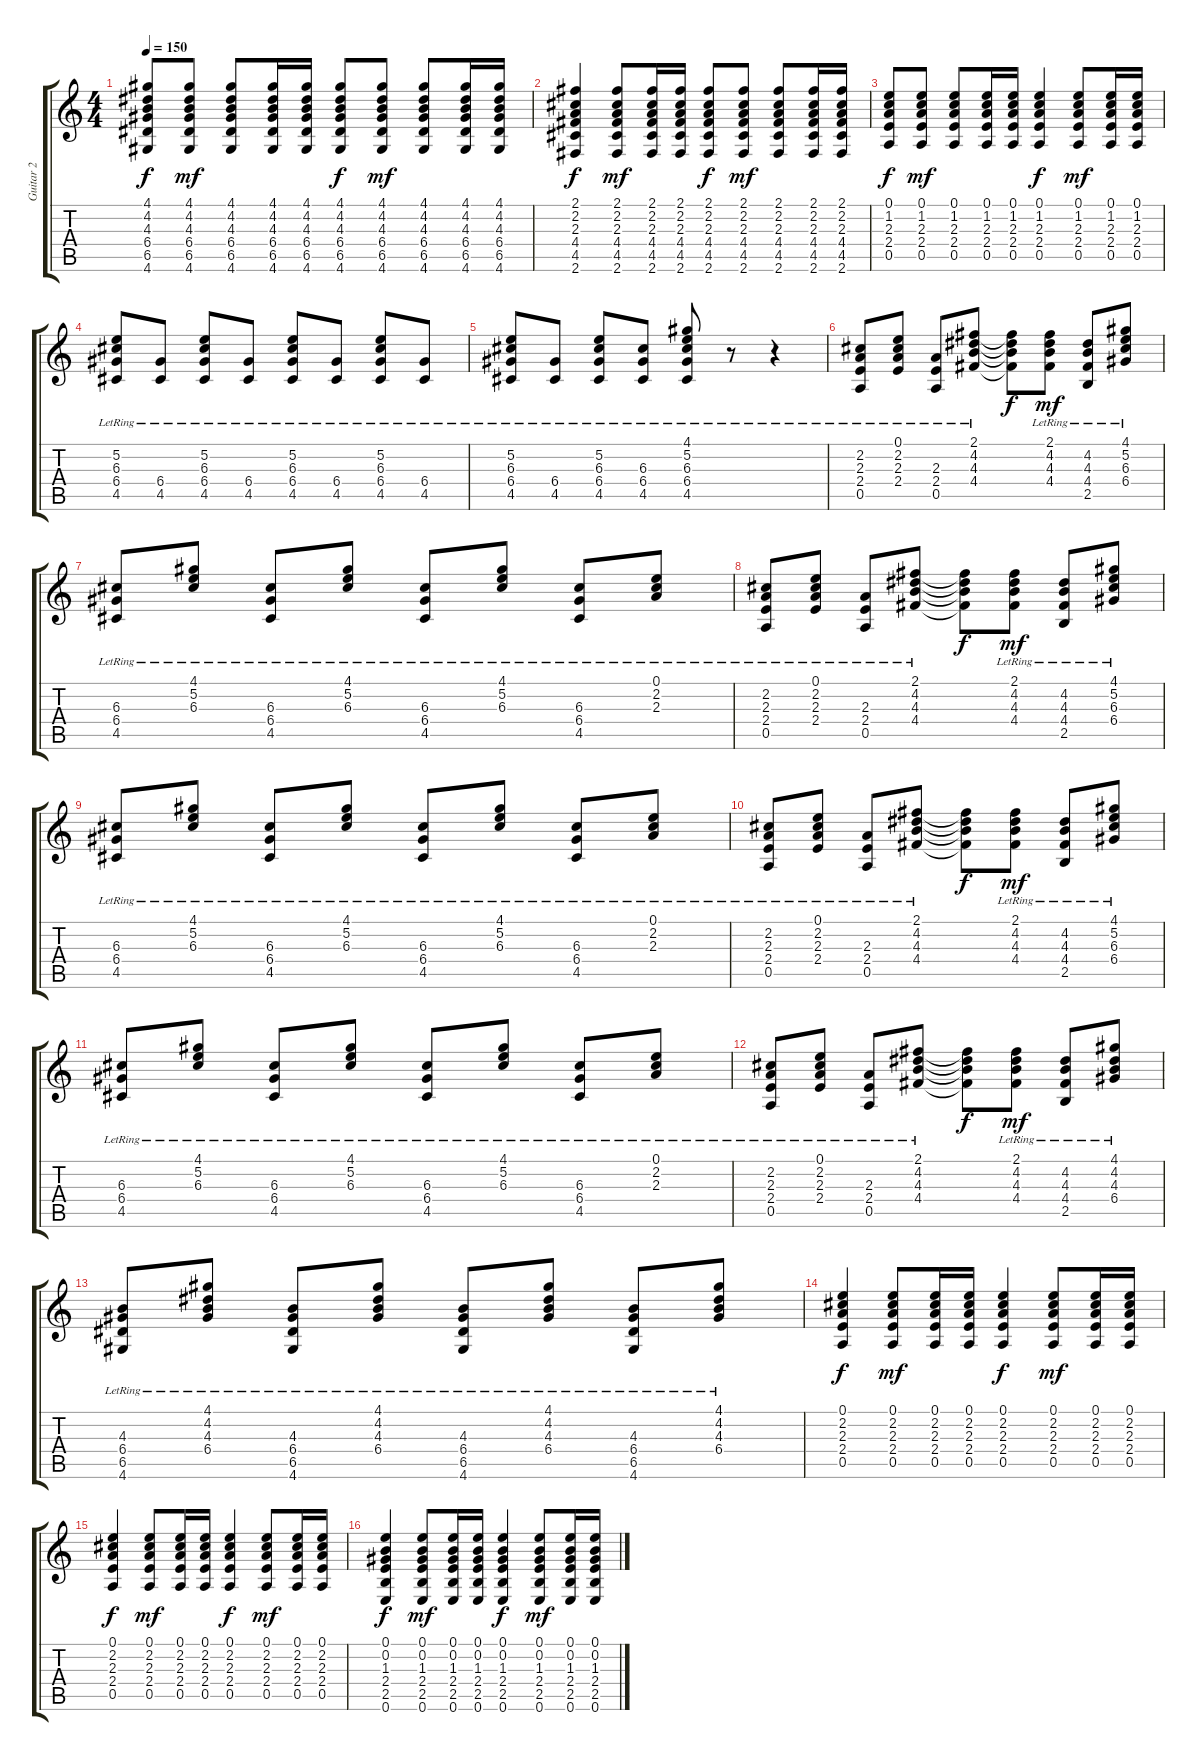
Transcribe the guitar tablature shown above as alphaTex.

\track ("Guitar 2" "Guitar 2") {instrument electricguitarclean}
\staff {score tabs}
\tuning (E4 B3 G3 D3 A2 E2) {hide}
\ts (4 4)
\tempo 150
\clef g2
\ks c
(4.1 4.2 4.3 6.4 6.5 4.6).8{dy f} (4.1 4.2 4.3 6.4 6.5 4.6).8{dy mf} (4.1 4.2 4.3 6.4 6.5 4.6).8 (4.1 4.2 4.3 6.4 6.5 4.6).16 (4.1 4.2 4.3 6.4 6.5 4.6).16 (4.1 4.2 4.3 6.4 6.5 4.6).8{dy f} (4.1 4.2 4.3 6.4 6.5 4.6).8{dy mf} (4.1 4.2 4.3 6.4 6.5 4.6).8 (4.1 4.2 4.3 6.4 6.5 4.6).16 (4.1 4.2 4.3 6.4 6.5 4.6).16 |
(2.1 2.2 2.3 4.4 4.5 2.6).4{dy f} (2.1 2.2 2.3 4.4 4.5 2.6).8{dy mf} (2.1 2.2 2.3 4.4 4.5 2.6).16 (2.1 2.2 2.3 4.4 4.5 2.6).16 (2.1 2.2 2.3 4.4 4.5 2.6).8{dy f} (2.1 2.2 2.3 4.4 4.5 2.6).8{dy mf} (2.1 2.2 2.3 4.4 4.5 2.6).8 (2.1 2.2 2.3 4.4 4.5 2.6).16 (2.1 2.2 2.3 4.4 4.5 2.6).16 |
(0.1 1.2 2.3 2.4 0.5).8{dy f} (0.1 1.2 2.3 2.4 0.5).8{dy mf} (0.1 1.2 2.3 2.4 0.5).8 (0.1 1.2 2.3 2.4 0.5).16 (0.1 1.2 2.3 2.4 0.5).16 (0.1 1.2 2.3 2.4 0.5).4{dy f} (0.1 1.2 2.3 2.4 0.5).8{dy mf} (0.1 1.2 2.3 2.4 0.5).16 (0.1 1.2 2.3 2.4 0.5).16 |
(5.2{lr} 6.3{lr} 6.4{lr} 4.5{lr}).8 (6.4{lr} 4.5{lr}).8 (5.2{lr} 6.3{lr} 6.4{lr} 4.5{lr}).8 (6.4{lr} 4.5{lr}).8 (5.2{lr} 6.3{lr} 6.4{lr} 4.5{lr}).8 (6.4{lr} 4.5{lr}).8 (5.2{lr} 6.3{lr} 6.4{lr} 4.5{lr}).8 (6.4{lr} 4.5{lr}).8 |
(5.2{lr} 6.3{lr} 6.4{lr} 4.5{lr}).8 (6.4{lr} 4.5{lr}).8 (5.2{lr} 6.3{lr} 6.4{lr} 4.5{lr}).8 (6.3{lr} 6.4{lr} 4.5{lr}).8 (4.1{lr} 5.2{lr} 6.3{lr} 6.4{lr} 4.5{lr}).8 r.8 r.4 |
(2.2{lr} 2.3{lr} 2.4{lr} 0.5{lr}).8 (0.1{lr} 2.2{lr} 2.3{lr} 2.4{lr}).8 (2.3{lr} 2.4{lr} 0.5{lr}).8 (2.1{lr} 4.2{lr} 4.3{lr} 4.4{lr}).8 (2.1{t} 4.2{t} 4.3{t} 4.4{t}).8{dy f} (2.1{lr} 4.2{lr} 4.3{lr} 4.4{lr}).8{dy mf} (4.2{lr} 4.3{lr} 4.4{lr} 2.5{lr}).8 (4.1{lr} 5.2{lr} 6.3{lr} 6.4{lr}).8 |
(6.3{lr} 6.4{lr} 4.5{lr}).8 (4.1{lr} 5.2{lr} 6.3{lr}).8 (6.3{lr} 6.4{lr} 4.5{lr}).8 (4.1{lr} 5.2{lr} 6.3{lr}).8 (6.3{lr} 6.4{lr} 4.5{lr}).8 (4.1{lr} 5.2{lr} 6.3{lr}).8 (6.3{lr} 6.4{lr} 4.5{lr}).8 (0.1{lr} 2.2{lr} 2.3{lr}).8 |
(2.2{lr} 2.3{lr} 2.4{lr} 0.5{lr}).8 (0.1{lr} 2.2{lr} 2.3{lr} 2.4{lr}).8 (2.3{lr} 2.4{lr} 0.5{lr}).8 (2.1{lr} 4.2{lr} 4.3{lr} 4.4{lr}).8 (2.1{t} 4.2{t} 4.3{t} 4.4{t}).8{dy f} (2.1{lr} 4.2{lr} 4.3{lr} 4.4{lr}).8{dy mf} (4.2{lr} 4.3{lr} 4.4{lr} 2.5{lr}).8 (4.1{lr} 5.2{lr} 6.3{lr} 6.4{lr}).8 |
(6.3{lr} 6.4{lr} 4.5{lr}).8 (4.1{lr} 5.2{lr} 6.3{lr}).8 (6.3{lr} 6.4{lr} 4.5{lr}).8 (4.1{lr} 5.2{lr} 6.3{lr}).8 (6.3{lr} 6.4{lr} 4.5{lr}).8 (4.1{lr} 5.2{lr} 6.3{lr}).8 (6.3{lr} 6.4{lr} 4.5{lr}).8 (0.1{lr} 2.2{lr} 2.3{lr}).8 |
(2.2{lr} 2.3{lr} 2.4{lr} 0.5{lr}).8 (0.1{lr} 2.2{lr} 2.3{lr} 2.4{lr}).8 (2.3{lr} 2.4{lr} 0.5{lr}).8 (2.1{lr} 4.2{lr} 4.3{lr} 4.4{lr}).8 (2.1{t} 4.2{t} 4.3{t} 4.4{t}).8{dy f} (2.1{lr} 4.2{lr} 4.3{lr} 4.4{lr}).8{dy mf} (4.2{lr} 4.3{lr} 4.4{lr} 2.5{lr}).8 (4.1{lr} 5.2{lr} 6.3{lr} 6.4{lr}).8 |
(6.3{lr} 6.4{lr} 4.5{lr}).8 (4.1{lr} 5.2{lr} 6.3{lr}).8 (6.3{lr} 6.4{lr} 4.5{lr}).8 (4.1{lr} 5.2{lr} 6.3{lr}).8 (6.3{lr} 6.4{lr} 4.5{lr}).8 (4.1{lr} 5.2{lr} 6.3{lr}).8 (6.3{lr} 6.4{lr} 4.5{lr}).8 (0.1{lr} 2.2{lr} 2.3{lr}).8 |
(2.2{lr} 2.3{lr} 2.4{lr} 0.5{lr}).8 (0.1{lr} 2.2{lr} 2.3{lr} 2.4{lr}).8 (2.3{lr} 2.4{lr} 0.5{lr}).8 (2.1{lr} 4.2{lr} 4.3{lr} 4.4{lr}).8 (2.1{t} 4.2{t} 4.3{t} 4.4{t}).8{dy f} (2.1{lr} 4.2{lr} 4.3{lr} 4.4{lr}).8{dy mf} (4.2{lr} 4.3{lr} 4.4{lr} 2.5{lr}).8 (4.1{lr} 4.2{lr} 4.3{lr} 6.4{lr}).8 |
(4.3{lr} 6.4{lr} 6.5{lr} 4.6{lr}).8 (4.1{lr} 4.2{lr} 4.3{lr} 6.4{lr}).8 (4.3{lr} 6.4{lr} 6.5{lr} 4.6{lr}).8 (4.1{lr} 4.2{lr} 4.3{lr} 6.4{lr}).8 (4.3{lr} 6.4{lr} 6.5{lr} 4.6{lr}).8 (4.1{lr} 4.2{lr} 4.3{lr} 6.4{lr}).8 (4.3{lr} 6.4{lr} 6.5{lr} 4.6{lr}).8 (4.1{lr} 4.2{lr} 4.3{lr} 6.4{lr}).8 |
(0.1 2.2 2.3 2.4 0.5).4{dy f} (0.1 2.2 2.3 2.4 0.5).8{dy mf} (0.1 2.2 2.3 2.4 0.5).16 (0.1 2.2 2.3 2.4 0.5).16 (0.1 2.2 2.3 2.4 0.5).4{dy f} (0.1 2.2 2.3 2.4 0.5).8{dy mf} (0.1 2.2 2.3 2.4 0.5).16 (0.1 2.2 2.3 2.4 0.5).16 |
(0.1 2.2 2.3 2.4 0.5).4{dy f} (0.1 2.2 2.3 2.4 0.5).8{dy mf} (0.1 2.2 2.3 2.4 0.5).16 (0.1 2.2 2.3 2.4 0.5).16 (0.1 2.2 2.3 2.4 0.5).4{dy f} (0.1 2.2 2.3 2.4 0.5).8{dy mf} (0.1 2.2 2.3 2.4 0.5).16 (0.1 2.2 2.3 2.4 0.5).16 |
(0.1 0.2 1.3 2.4 2.5 0.6).4{dy f} (0.1 0.2 1.3 2.4 2.5 0.6).8{dy mf} (0.1 0.2 1.3 2.4 2.5 0.6).16 (0.1 0.2 1.3 2.4 2.5 0.6).16 (0.1 0.2 1.3 2.4 2.5 0.6).4{dy f} (0.1 0.2 1.3 2.4 2.5 0.6).8{dy mf} (0.1 0.2 1.3 2.4 2.5 0.6).16 (0.1 0.2 1.3 2.4 2.5 0.6).16
